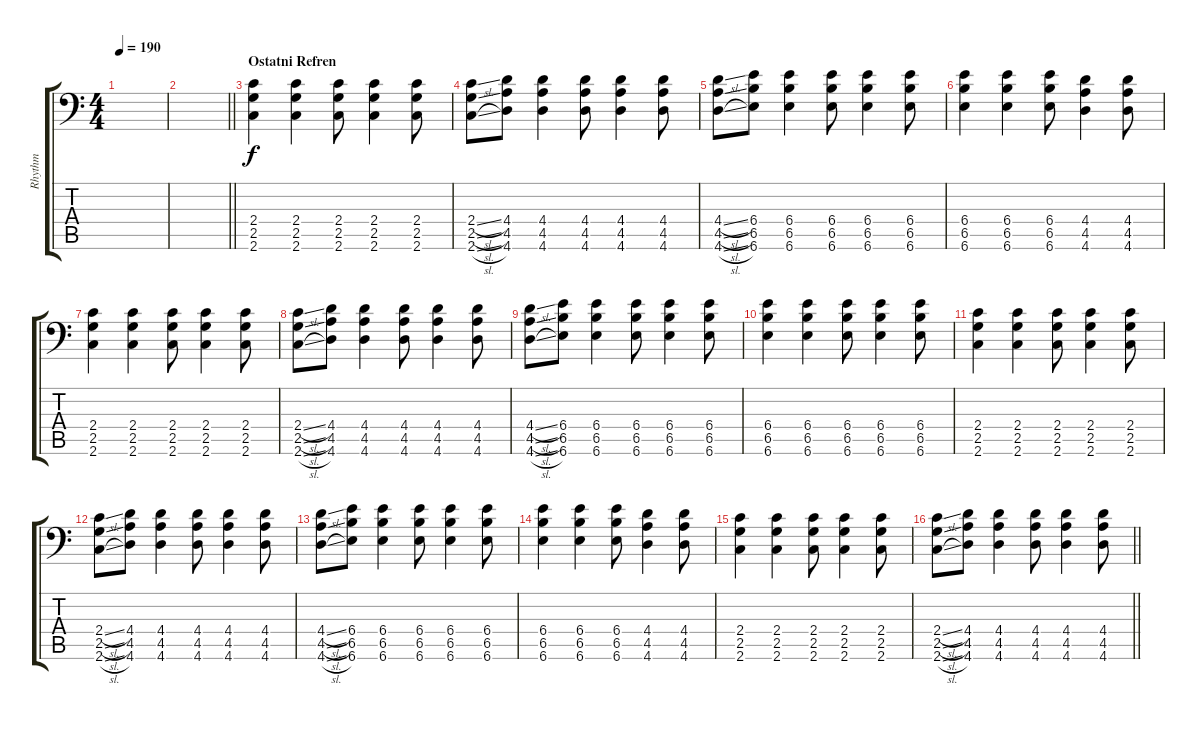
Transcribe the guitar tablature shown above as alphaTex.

\track ("Rhythm" "Rhythm") {instrument distortionguitar}
\staff {score tabs}
\tuning (C4 G3 Eb3 Bb2 F2 Bb1) {hide}
\ts (4 4)
\tempo 190
\clef f4
\ks c
|
\barLineRight lightlight
|
\section ("" "Ostatni Refren")
(2.4 2.5 2.6).4 (2.4 2.5 2.6).4 (2.4 2.5 2.6).8 (2.4 2.5 2.6).4 (2.4 2.5 2.6).8 |
(2.4{sl} 2.5{sl} 2.6{sl}).8 (4.4 4.5 4.6).8 (4.4 4.5 4.6).4 (4.4 4.5 4.6).8 (4.4 4.5 4.6).4 (4.4 4.5 4.6).8 |
(4.4{sl} 4.5{sl} 4.6{sl}).8 (6.4 6.5 6.6).8 (6.4 6.5 6.6).4 (6.4 6.5 6.6).8 (6.4 6.5 6.6).4 (6.4 6.5 6.6).8 |
(6.4 6.5 6.6).4 (6.4 6.5 6.6).4 (6.4 6.5 6.6).8 (4.4 4.5 4.6).4 (4.4 4.5 4.6).8 |
(2.4 2.5 2.6).4 (2.4 2.5 2.6).4 (2.4 2.5 2.6).8 (2.4 2.5 2.6).4 (2.4 2.5 2.6).8 |
(2.4{sl} 2.5{sl} 2.6{sl}).8 (4.4 4.5 4.6).8 (4.4 4.5 4.6).4 (4.4 4.5 4.6).8 (4.4 4.5 4.6).4 (4.4 4.5 4.6).8 |
(4.4{sl} 4.5{sl} 4.6{sl}).8 (6.4 6.5 6.6).8 (6.4 6.5 6.6).4 (6.4 6.5 6.6).8 (6.4 6.5 6.6).4 (6.4 6.5 6.6).8 |
(6.4 6.5 6.6).4 (6.4 6.5 6.6).4 (6.4 6.5 6.6).8 (6.4 6.5 6.6).4 (6.4 6.5 6.6).8 |
(2.4 2.5 2.6).4 (2.4 2.5 2.6).4 (2.4 2.5 2.6).8 (2.4 2.5 2.6).4 (2.4 2.5 2.6).8 |
(2.4{sl} 2.5{sl} 2.6{sl}).8 (4.4 4.5 4.6).8 (4.4 4.5 4.6).4 (4.4 4.5 4.6).8 (4.4 4.5 4.6).4 (4.4 4.5 4.6).8 |
(4.4{sl} 4.5{sl} 4.6{sl}).8 (6.4 6.5 6.6).8 (6.4 6.5 6.6).4 (6.4 6.5 6.6).8 (6.4 6.5 6.6).4 (6.4 6.5 6.6).8 |
(6.4 6.5 6.6).4 (6.4 6.5 6.6).4 (6.4 6.5 6.6).8 (4.4 4.5 4.6).4 (4.4 4.5 4.6).8 |
(2.4 2.5 2.6).4 (2.4 2.5 2.6).4 (2.4 2.5 2.6).8 (2.4 2.5 2.6).4 (2.4 2.5 2.6).8 |
\barLineRight lightlight
(2.4{sl} 2.5{sl} 2.6{sl}).8 (4.4 4.5 4.6).8 (4.4 4.5 4.6).4 (4.4 4.5 4.6).8 (4.4 4.5 4.6).4 (4.4 4.5 4.6).8
